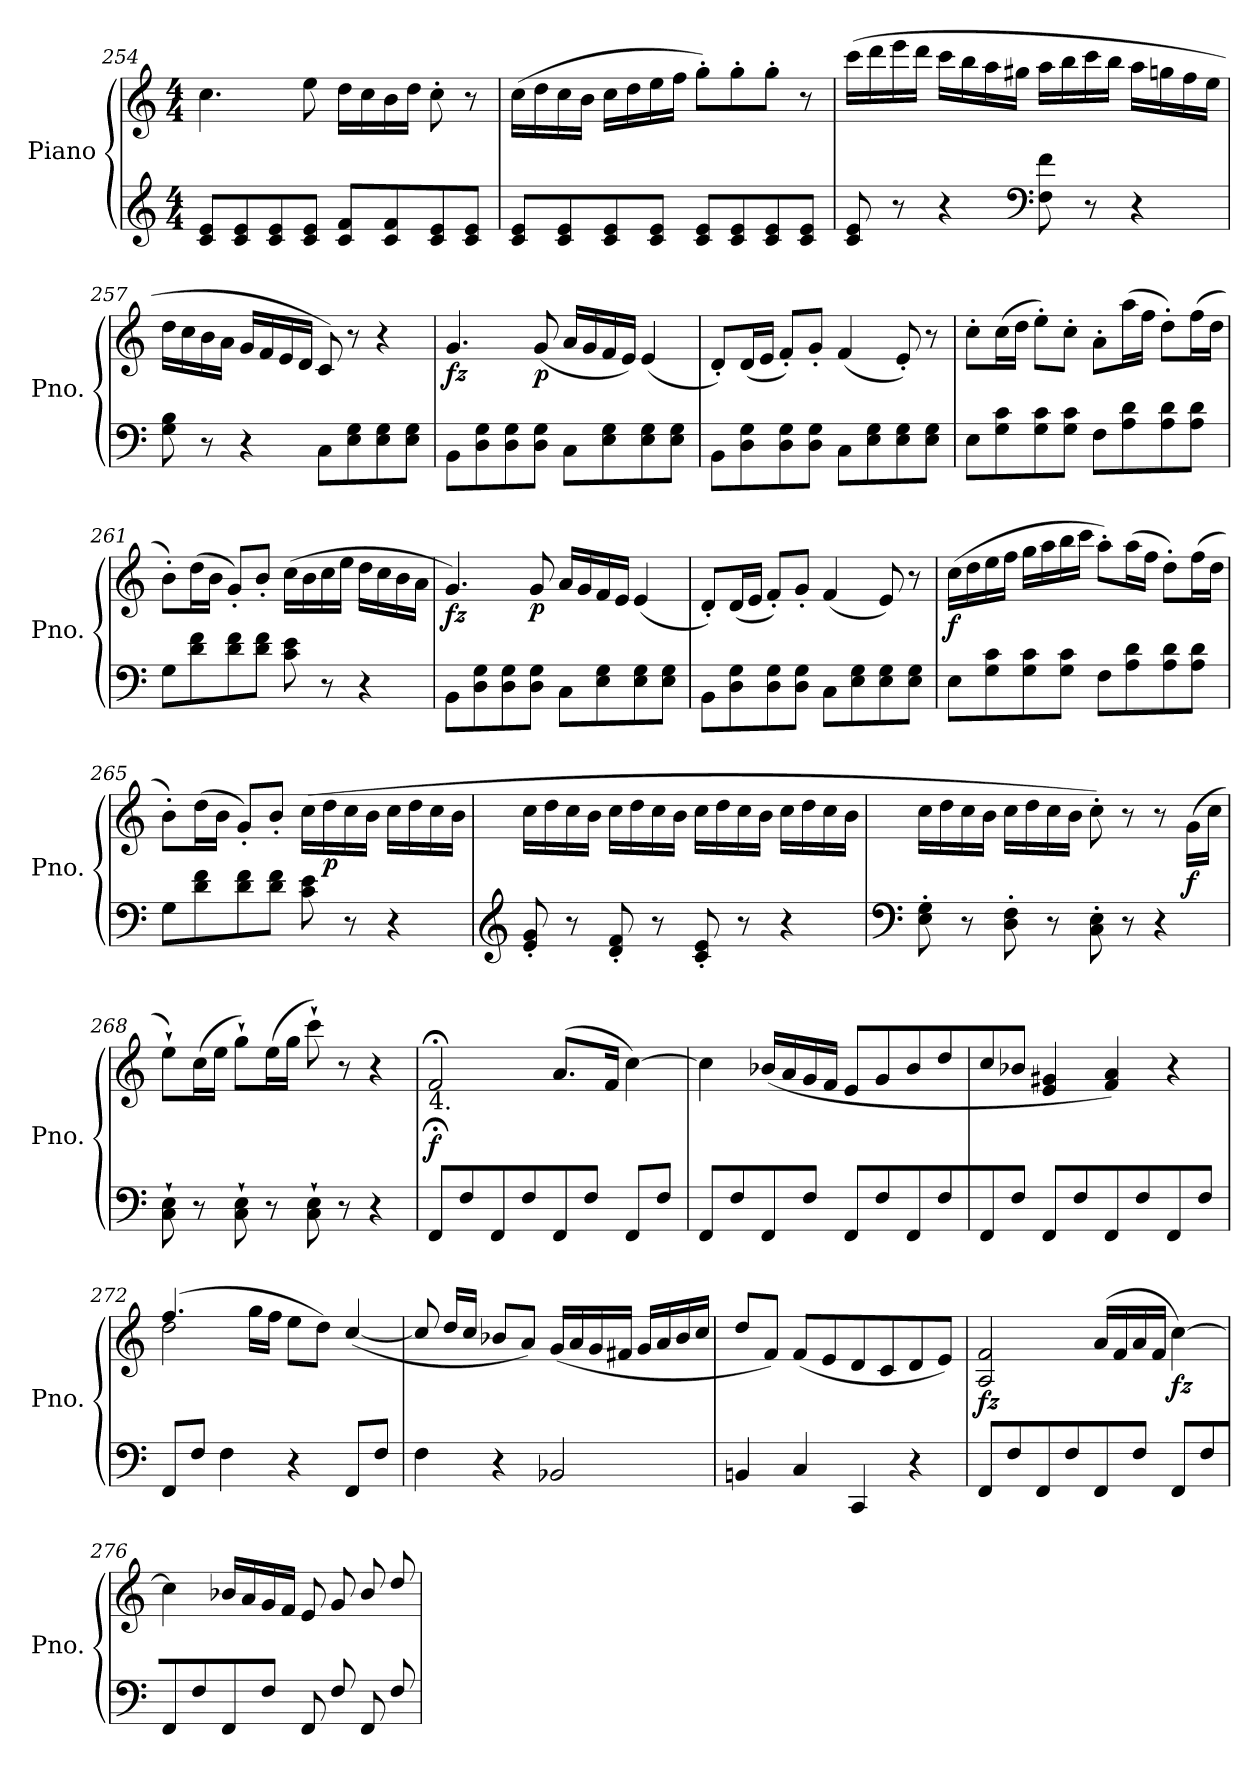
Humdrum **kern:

**kern	**kern	**dynam
*part1	*part1	*part1
*staff2	*staff1	*staff1/2
*I"Piano	*	*
*I'Pno.	*	*
!!LO:LB:g=z
*clefG2	*clefG2	*
*k[]	*k[]	*
*M4/4	*M4/4	*
=254	=254	=254
8c/ 8e/L	4.cc\	.
8c/ 8e/	.	.
8c/ 8e/	.	.
8c/ 8e/J	8ee\	.
8c/ 8f/L	16dd\LL	.
.	16cc\	.
8c/ 8f/	16b\	.
.	16dd\JJ	.
8c/ 8e/	8cc'\	.
8c/ 8e/J	8r	.
=255	=255	=255
8c/ 8e/L	(>16cc\LL	.
.	16dd\	.
8c/ 8e/	16cc\	.
.	16b\JJ	.
8c/ 8e/	16cc\LL	.
.	16dd\	.
8c/ 8e/J	16ee\	.
.	16ff\JJ	.
8c/ 8e/L	8gg'\L)	.
8c/ 8e/	8gg'\	.
8c/ 8e/	8gg'\J	.
8c/ 8e/J	8r	.
!!LO:LB:g=z
=256	=256	=256
8c/ 8e/	(>16ccc\LL	.
.	16ddd\	.
8r	16eee\	.
.	16ddd\JJ	.
4r	16ccc\LL	.
.	16bb\	.
.	16aa\	.
.	16gg#X\JJ	.
*clefF4	*	*
8F\ 8f\	16aa\LL	.
.	16bb\	.
8r	16ccc\	.
.	16bb\JJ	.
4r	16aa\LL	.
.	16ggn\	.
.	16ff\	.
.	16ee\JJ	.
=257	=257	=257
8G\ 8B\	16dd\LL	.
.	16cc\	.
8r	16b\	.
.	16a\JJ	.
4r	16g/LL	.
.	16f/	.
.	16e/	.
.	16d/JJ	.
8C<\L	8c/)	.
8E\ 8G\	8r	.
8E\ 8G\	4r	.
8E\ 8G\J	.	.
=258	=258	=258
!	!	!LO:DY:b
8BB<\L	4.g/	fz
8D\ 8G\	.	.
8D\ 8G\	.	.
!	!	!LO:DY:b
8D\ 8G\J	(<8g/	p
8C\L	16a/LL	.
.	16g/	.
8E\ 8G\	16f/	.
.	16e/JJ)	.
8E\ 8G\	(<4e/	.
8E\ 8G\J	.	.
!!LO:PB:g=z
=259	=259	=259
8BB\L	8d'/L)	.
8D\ 8G\	(<16d/L	.
.	16e/JJ	.
8D\ 8G\	8f'/L)	.
8D\ 8G\J	8g'/J	.
8C\L	(<4f/	.
8E\ 8G\	.	.
8E\ 8G\	8e'/)	.
8E\ 8G\J	8r	.
=260	=260	=260
8E<\L	8cc'\L	.
8G\ 8c\	(>16cc\L	.
.	16dd\JJ	.
8G\ 8c\	8ee'\L)	.
8G\ 8c\J	8cc'\J	.
8F<\L	8a'\L	.
8A\ 8d\	(>16aa\L	.
.	16ff\JJ	.
8A\ 8d\	8dd'\L)	.
8A\ 8d\J	(>16ff\L	.
.	16dd\JJ	.
=261	=261	=261
8G\L	8b'\L)	.
8d\ 8f\	(>16dd\L	.
.	16b\JJ	.
8d\ 8f\	8g'/L)	.
8d\ 8f\J	8b'/J	.
8c\ 8e\	(>16cc\LL	.
.	16b\	.
8r	16cc\	.
.	16ee\JJ	.
4r	16dd\LL	.
.	16cc\	.
.	16b\	.
.	16a\JJ	.
=262	=262	=262
!	!	!LO:DY:b
8BB\L	4.g/)	fz
8D\ 8G\	.	.
8D\ 8G\	.	.
!	!	!LO:DY:b
8D\ 8G\J	8g/	p
8C\L	16a/LL	.
.	16g/	.
8E\ 8G\	16f/	.
.	16e/JJ	.
8E\ 8G\	(<4e/	.
8E\ 8G\J	.	.
!!LO:LB:g=z
=263	=263	=263
8BB\L	8d'/L)	.
8D\ 8G\	(<16d/L	.
.	16e/JJ	.
8D\ 8G\	8f'/L)	.
8D\ 8G\J	8g'/J	.
8C\L	(<4f/	.
8E\ 8G\	.	.
8E\ 8G\	8e/)	.
8E\ 8G\J	8r	.
=264	=264	=264
!	!	!LO:DY:b
8E<\L	(>16cc\LL	f
.	16dd\	.
8G\ 8c\	16ee\	.
.	16ff\JJ	.
8G\ 8c\	16gg\LL	.
.	16aa\	.
8G\ 8c\J	16bb\	.
.	16ccc\JJ	.
8F<\L	8aa'\L)	.
8A\ 8d\	(>16aa\L	.
.	16ff\JJ	.
8A\ 8d\	8dd'\L)	.
8A\ 8d\J	(>16ff\L	.
.	16dd\JJ	.
=265	=265	=265
8G\L	8b'\L)	.
8d\ 8f\	(>16dd\L	.
.	16b\JJ	.
8d\ 8f\	8g'/L)	.
8d\ 8f\J	8b'/J	.
8c\ 8e\	(>16cc\LL	.
!	!	!LO:DY:b
.	16dd\	p
8r	16cc\	.
.	16b\JJ	.
4r	16cc\LL	.
.	16dd\	.
.	16cc\	.
.	16b\JJ	.
!!LO:LB:g=z
=266	=266	=266
*clefG2	*	*
8e/<' 8g/<'	16cc\LL	.
.	16dd\	.
8r	16cc\	.
.	16b\JJ	.
8d/<' 8f/<'	16cc\LL	.
.	16dd\	.
8r	16cc\	.
.	16b\JJ	.
8c/<' 8e/<'	16cc\LL	.
.	16dd\	.
8r	16cc\	.
.	16b\JJ	.
4r	16cc\LL	.
.	16dd\	.
.	16cc\	.
.	16b\JJ	.
=267	=267	=267
*clefF4	*	*
8E\<' 8G\<'	16cc\LL	.
.	16dd\	.
8r	16cc\	.
.	16b\JJ	.
8D\' 8F\'	16cc\LL	.
.	16dd\	.
8r	16cc\	.
.	16b\JJ	.
8C\' 8E\'	8cc'\)	.
8r	8r	.
4r	8r	.
!	!	!LO:DY:b
.	(>16g\LL	f
.	16cc\JJ	.
=268	=268	=268
8C\` 8E\`	8ee`\L)	.
8r	(>16cc\L	.
.	16ee\JJ	.
8C\` 8E\`	8gg`\L)	.
8r	(>16ee\L	.
.	16gg\JJ	.
8C\` 8E\`	8ccc`\)	.
8r	8r	.
4r	4r	.
=269	=269	=269
!	!LO:TX:b:t=4.	!
!	!	!LO:DY:a=2
8FF;/L	2f;</	f
8F/	.	.
8FF/	.	.
8F/	.	.
8FF/	(>8.a/L	.
8F/J	.	.
.	16f/Jk	.
8FF/L	[4cc\)	.
8F/J	.	.
!!LO:LB:g=z
=270	=270	=270
8FF/L	4cc\]	.
8F/	.	.
8FF/	(<16b-X/LL	.
.	16a/	.
8F/J	16g/	.
.	16f/JJ	.
8FF/L	8e/L	.
8F/	8g/	.
8FF/	8b-/	.
8F/	8dd/	.
=271	=271	=271
8FF/	8cc/	.
8F/J	8b-X/J	.
8FF/L	4e/ 4g#X/	.
8F/	.	.
8FF/	4f/ 4a/)	.
8F/	.	.
8FF/	4r	.
8F/J	.	.
=272	=272	=272
*	*^	*
8FF/L	(>4.ff/	2dd\	.
8F/J	.	.	.
4F<\	.	.	.
.	16gg\LL	.	.
.	16ff\JJ	.	.
4r	8ee\L	2ryy	.
.	8dd\J)	.	.
8FF/L	(<[4cc/	.	.
8F/J	.	.	.
*	*v	*v	*
=273	=273	=273
4F<\	8cc/]	.
.	16dd/LL	.
.	16cc/JJ	.
4r	8b-X/L	.
.	8a/J)	.
2BB-X</	(<16g/LL	.
.	16a/	.
.	16g/	.
.	16f#X/JJ	.
.	16g/LL	.
.	16a/	.
.	16b-/	.
.	16cc/JJ	.
!!LO:LB:g=z
=274	=274	=274
4BBn/	8dd/L	.
.	8f/J)	.
4C/	(<8f/L	.
.	8e/	.
4CC/	8d/	.
.	8c/	.
4r	8d/	.
.	8e/J)	.
=275	=275	=275
!	!	!LO:DY:b
8FF/L	2A/ 2f/	fz
8F/	.	.
8FF/	.	.
8F/	.	.
8FF/	(>16a/LL	.
.	16f/	.
8F/J	16a/	.
.	16f/JJ	.
!	!	!LO:DY:b
8FF/L	[4cc\)	fz
8F/	.	.
=276	=276	=276
8FF/	4cc\]	.
8F/	.	.
8FF/	16b-X/LL	.
.	16a/	.
8F/J	16g/	.
.	16f/JJ	.
8FF/L	8e/L	.
8F/	8g/	.
8FF/	8b-/	.
8F/	8dd/	.
=	=	=
*-	*-	*-
